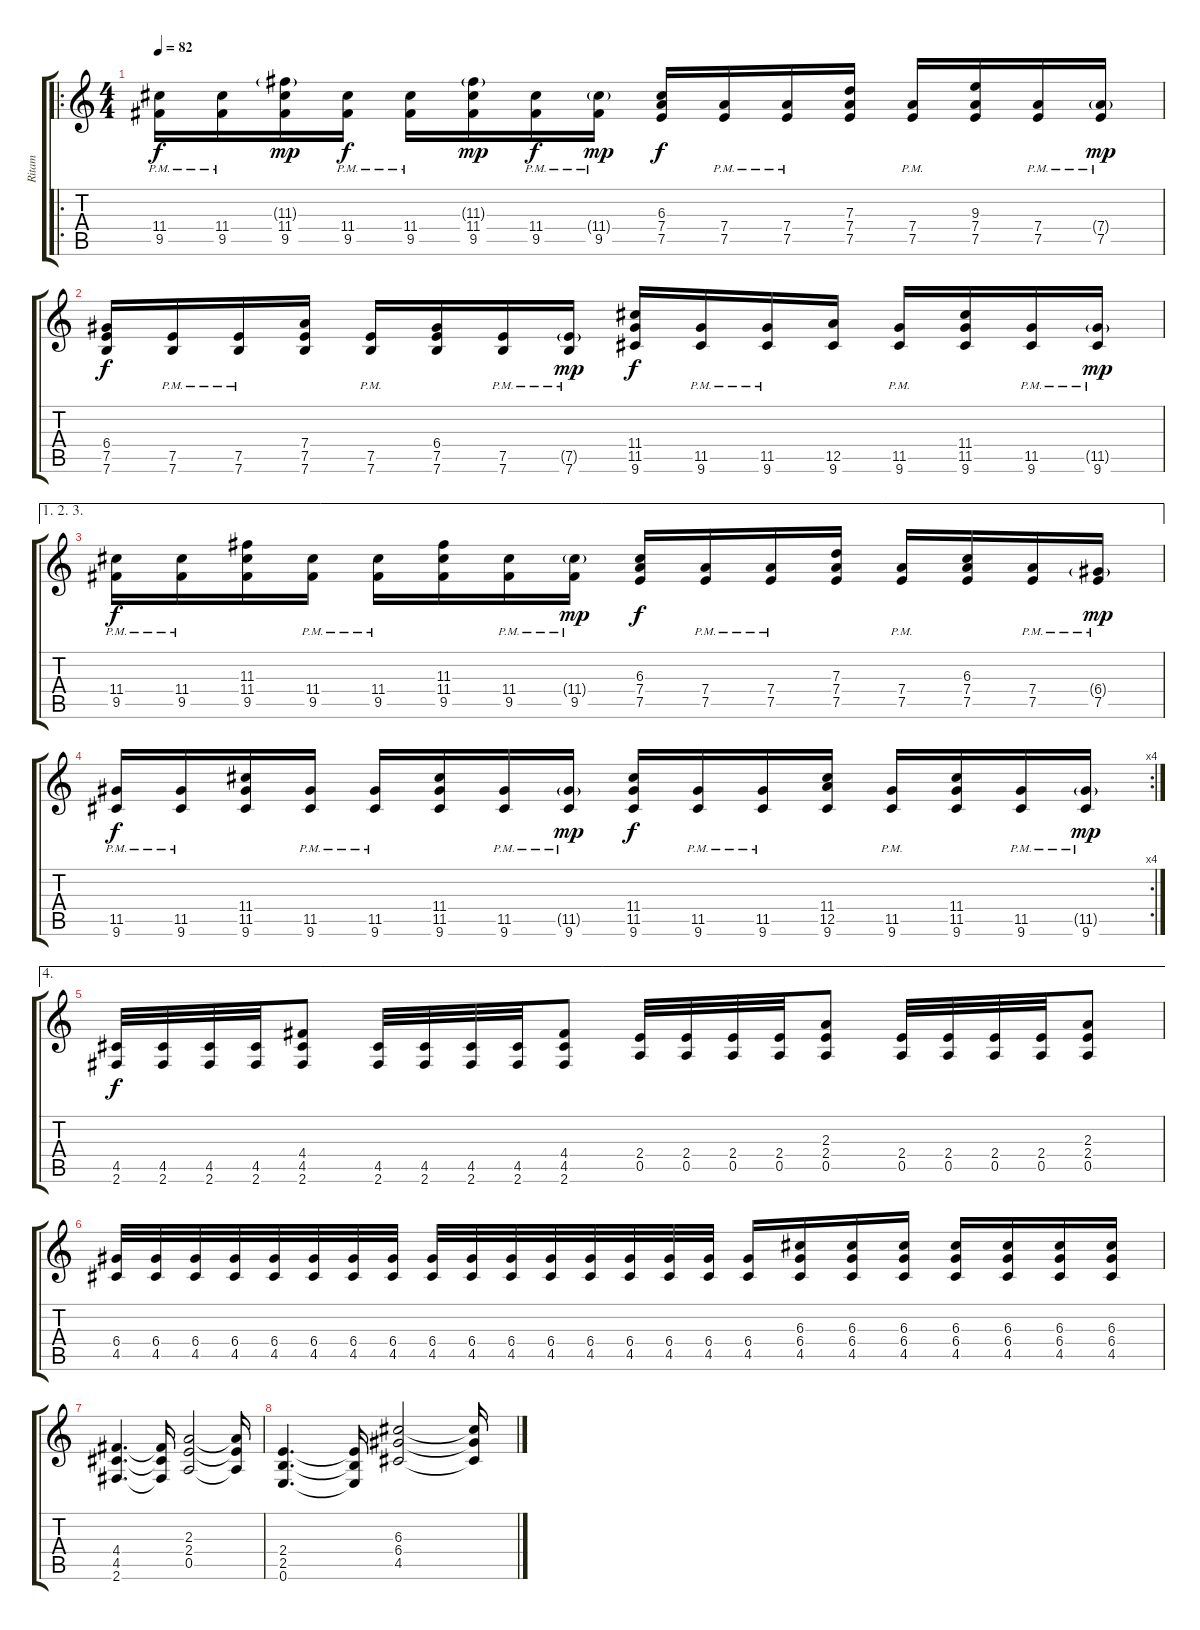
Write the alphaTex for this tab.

\track ("Ritam" "Ritam") {instrument overdrivenguitar}
\staff {score tabs}
\tuning (E4 B3 G3 D3 A2 E2) {hide}
\ro
\ts (4 4)
\tempo 82
\clef g2
\ks c
(11.4{pm} 9.5{pm}).16{dy f instrument overdrivenguitar} (11.4{pm} 9.5{pm}).16 (11.3{g} 11.4 9.5).16{dy mp} (11.4{pm} 9.5{pm}).16{dy f} (11.4{pm} 9.5{pm}).16 (11.3{g} 11.4 9.5).16{dy mp} (11.4{pm} 9.5{pm}).16{dy f} (11.4{g} 9.5{pm}).16{dy mp} (6.3 7.4 7.5).16{dy f} (7.4{pm} 7.5{pm}).16 (7.4{pm} 7.5{pm}).16 (7.3 7.4 7.5).16 (7.4{pm} 7.5{pm}).16 (9.3 7.4 7.5).16 (7.4{pm} 7.5{pm}).16 (7.4{g pm} 7.5{pm}).16{dy mp} |
(6.4 7.5 7.6).16{dy f} (7.5{pm} 7.6{pm}).16 (7.5{pm} 7.6{pm}).16 (7.4 7.5 7.6).16 (7.5{pm} 7.6{pm}).16 (6.4 7.5 7.6).16 (7.5{pm} 7.6{pm}).16 (7.5{g pm} 7.6{pm}).16{dy mp} (11.4 11.5 9.6).16{dy f} (11.5{pm} 9.6{pm}).16 (11.5{pm} 9.6{pm}).16 (12.5 9.6).16 (11.5{pm} 9.6{pm}).16 (11.4 11.5 9.6).16 (11.5{pm} 9.6{pm}).16 (11.5{g} 9.6{pm}).16{dy mp} |
\ae (1 2 3)
(11.4{pm} 9.5{pm}).16{dy f} (11.4{pm} 9.5{pm}).16 (11.3 11.4 9.5).16 (11.4{pm} 9.5{pm}).16 (11.4{pm} 9.5{pm}).16 (11.3 11.4 9.5).16 (11.4{pm} 9.5{pm}).16 (11.4{g} 9.5{pm}).16{dy mp} (6.3 7.4 7.5).16{dy f} (7.4{pm} 7.5{pm}).16 (7.4{pm} 7.5{pm}).16 (7.3 7.4 7.5).16 (7.4{pm} 7.5{pm}).16 (6.3 7.4 7.5).16 (7.4{pm} 7.5{pm}).16 (6.4{g pm} 7.5{pm}).16{dy mp} |
\rc 4
(11.5{pm} 9.6{pm}).16{dy f} (11.5{pm} 9.6{pm}).16 (11.4 11.5 9.6).16 (11.5{pm} 9.6{pm}).16 (11.5{pm} 9.6{pm}).16 (11.4 11.5 9.6).16 (11.5{pm} 9.6{pm}).16 (11.5{g pm} 9.6{pm}).16{dy mp} (11.4 11.5 9.6).16{dy f} (11.5{pm} 9.6{pm}).16 (11.5{pm} 9.6{pm}).16 (11.4 12.5 9.6).16 (11.5{pm} 9.6{pm}).16 (11.4 11.5 9.6).16 (11.5{pm} 9.6{pm}).16 (11.5{g} 9.6{pm}).16{dy mp} |
\ae 4
(4.5 2.6).32{dy f} (4.5 2.6).32 (4.5 2.6).32 (4.5 2.6).32 (4.4 4.5 2.6).8 (4.5 2.6).32 (4.5 2.6).32 (4.5 2.6).32 (4.5 2.6).32 (4.4 4.5 2.6).8 (2.4 0.5).32 (2.4 0.5).32 (2.4 0.5).32 (2.4 0.5).32 (2.3 2.4 0.5).8 (2.4 0.5).32 (2.4 0.5).32 (2.4 0.5).32 (2.4 0.5).32 (2.3 2.4 0.5).8 |
(6.4 4.5).32 (6.4 4.5).32 (6.4 4.5).32 (6.4 4.5).32 (6.4 4.5).32 (6.4 4.5).32 (6.4 4.5).32 (6.4 4.5).32 (6.4 4.5).32 (6.4 4.5).32 (6.4 4.5).32 (6.4 4.5).32 (6.4 4.5).32 (6.4 4.5).32 (6.4 4.5).32 (6.4 4.5).32 (6.4 4.5).16 (6.3 6.4 4.5).16 (6.3 6.4 4.5).16 (6.3 6.4 4.5).16 (6.3 6.4 4.5).16 (6.3 6.4 4.5).16 (6.3 6.4 4.5).16 (6.3 6.4 4.5).16 |
(4.4 4.5 2.6).4{d} (4.4{t} 4.5{t} 2.6{t}).16 (2.3 2.4 0.5).2 (2.3{t} 2.4{t} 0.5{t}).16 |
(2.4 2.5 0.6).4{d} (2.4{t} 2.5{t} 0.6{t}).16 (6.3 6.4 4.5).2 (6.3{t} 6.4{t} 4.5{t}).16
